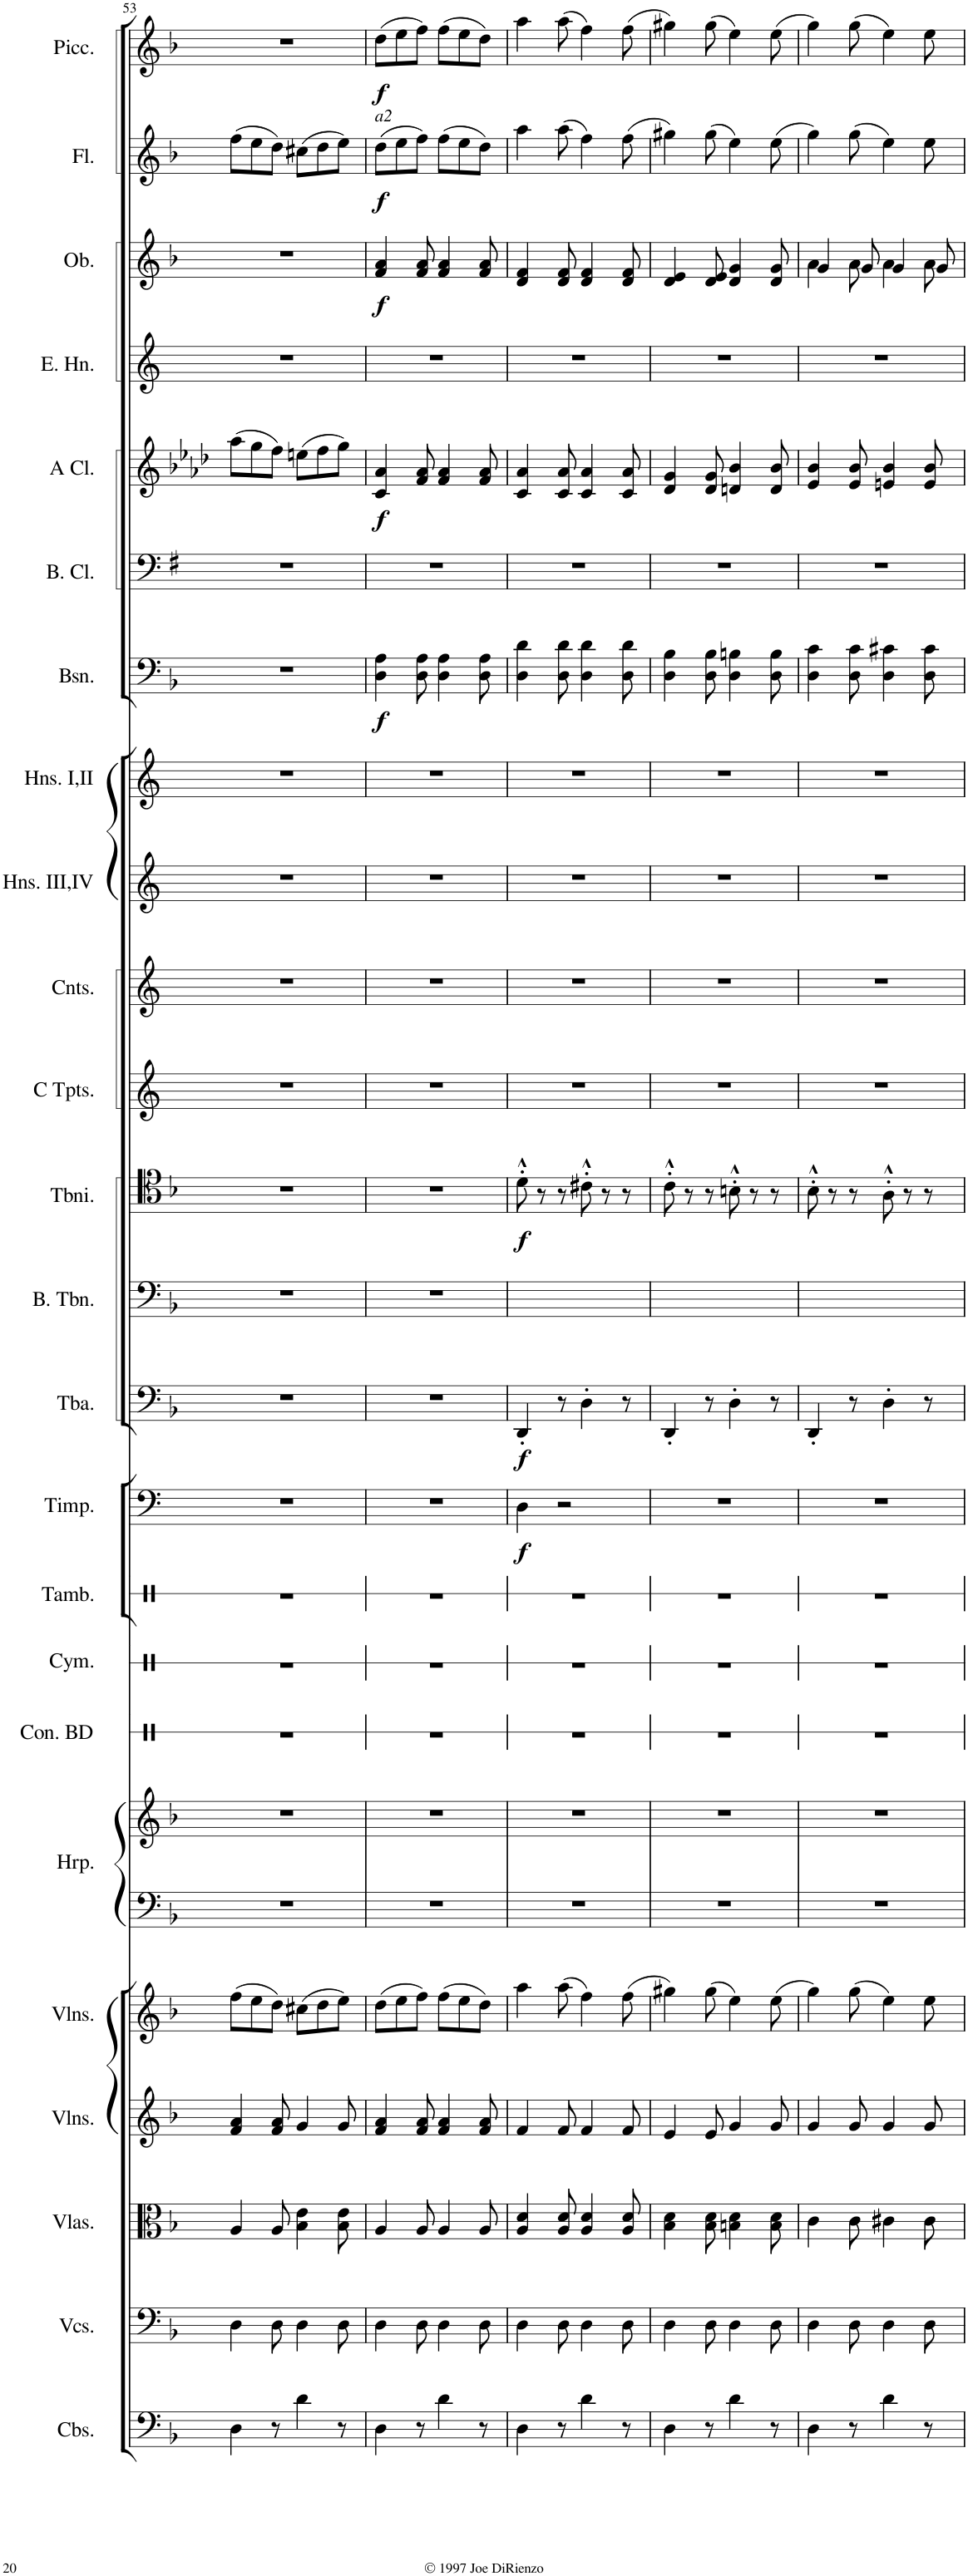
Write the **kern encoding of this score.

**kern	**kern	**kern	**kern	**kern	**kern	**kern	**kern	**kern	**kern	**kern	**dynam	**kern	**dynam	**kern	**kern	**dynam	**kern	**kern	**kern	**kern	**kern	**dynam	**kern	**kern	**dynam	**kern	**kern	**dynam	**kern	**dynam	**kern	**dynam
*part24	*part23	*part22	*part21	*part20	*part19	*part19	*part18	*part17	*part16	*part15	*part15	*part14	*part14	*part13	*part12	*part12	*part11	*part10	*part9	*part8	*part7	*part7	*part6	*part5	*part5	*part4	*part3	*part3	*part2	*part2	*part1	*part1
*staff25	*staff24	*staff23	*staff22	*staff21	*staff20	*staff19	*staff18	*staff17	*staff16	*staff15	*staff15	*staff14	*staff14	*staff13	*staff12	*staff12	*staff11	*staff10	*staff9	*staff8	*staff7	*staff7	*staff6	*staff5	*staff5	*staff4	*staff3	*staff3	*staff2	*staff2	*staff1	*staff1
*I"Contrabasses	*I"Violoncellos	*I"Violas	*I"Violins	*I"Violins	*I"Harp	*	*I"Concert Bass Drum	*I"Cymbal	*I"Tambourine	*I"Timpani	*	*I"Tuba	*	*I"Bass Trombone	*I"Trombones	*	*I"C Trumpets	*I"Cornets (C)	*I"Horns III,IV	*I"Horns I &amp; II	*I"Bassoons	*	*I"Bass Clarinet	*I"A Clarinets	*	*I"English Horn	*I"Oboes	*	*I"Flutes	*	*I"Piccolo	*
*I'Cbs.	*I'Vcs.	*I'Vlas.	*I'Vlns.	*I'Vlns.	*I'Hrp.	*	*I'Con. BD	*I'Cym.	*I'Tamb.	*I'Timp.	*	*I'Tba.	*	*I'B. Tbn.	*	*	*I'C Tpts.	*I'Cnts.	*I'Hns. III,IV	*I'Hns. I,II	*I'Bsn.	*	*I'B. Cl.	*I'A Cl.	*	*I'E. Hn.	*I'Ob.	*	*I'Fl.	*	*I'Picc.	*
!!LO:PB:g=z
*clefF4	*clefF4	*clefC3	*clefG2	*clefG2	*clefF4	*clefG2	*clefX	*clefX	*clefX	*clefF4	*	*clefF4	*	*clefF4	*clefC4	*	*clefG2	*clefG2	*clefG2	*clefG2	*clefF4	*	*clefF4	*clefG2	*	*clefG2	*clefG2	*	*clefG2	*	*clefG2	*
*Trd7c12	*	*	*	*Trd1c2	*Trd1c2	*Trd1c2	*	*	*	*	*	*	*	*Trd1c2	*	*	*	*	*Trd4c7	*Trd4c7	*	*	*Trd1c2	*Trd2c3	*	*Trd4c7	*	*	*	*	*Trd-7c-12	*
*k[b-]	*k[b-]	*k[b-]	*k[b-]	*k[b-]	*k[b-]	*k[b-]	*k[]	*k[]	*k[]	*k[]	*	*k[b-]	*	*k[b-]	*k[b-]	*	*k[]	*k[]	*k[]	*k[]	*k[b-]	*	*k[f#]	*k[b-e-a-d-]	*	*k[]	*k[b-]	*	*k[b-]	*	*k[b-]	*
*M6/8	*M6/8	*M6/8	*M6/8	*M6/8	*M6/8	*M6/8	*M6/8	*M6/8	*M6/8	*M6/8	*	*M6/8	*	*M6/8	*M6/8	*	*M6/8	*M6/8	*M6/8	*M6/8	*M6/8	*	*M6/8	*M6/8	*	*M6/8	*M6/8	*	*M6/8	*	*M6/8	*
=53	=53	=53	=53	=53	=53	=53	=53	=53	=53	=53	=53	=53	=53	=53	=53	=53	=53	=53	=53	=53	=53	=53	=53	=53	=53	=53	=53	=53	=53	=53	=53	=53
4D'\	4D'\	4A'/	4f/' 4a/'	(8ff\L	2.r	2.r	2.r	2.r	2.r	2.r	.	2.r	.	2.r	2.r	.	2.r	2.r	2.r	2.r	2.r	.	2.r	(8aa-\L	.	2.r	2.r	.	(8ff\L	.	2.r	.
.	.	.	.	8ee\	.	.	.	.	.	.	.	.	.	.	.	.	.	.	.	.	.	.	.	8gg\	.	.	.	.	8ee\	.	.	.
8r	8D'\	8A'/	8f/' 8a/'	8dd\J)	.	.	.	.	.	.	.	.	.	.	.	.	.	.	.	.	.	.	.	8ff\J)	.	.	.	.	8dd\J)	.	.	.
4d'\	4D'\	4B-\' 4e\'	4g'/	(8cc#X\L	.	.	.	.	.	.	.	.	.	.	.	.	.	.	.	.	.	.	.	(8een\L	.	.	.	.	(8cc#X\L	.	.	.
.	.	.	.	8dd\	.	.	.	.	.	.	.	.	.	.	.	.	.	.	.	.	.	.	.	8ff\	.	.	.	.	8dd\	.	.	.
8r	8D'\	8B-\' 8e\'	8g'/	8ee\J)	.	.	.	.	.	.	.	.	.	.	.	.	.	.	.	.	.	.	.	8gg\J)	.	.	.	.	8ee\J)	.	.	.
=54	=54	=54	=54	=54	=54	=54	=54	=54	=54	=54	=54	=54	=54	=54	=54	=54	=54	=54	=54	=54	=54	=54	=54	=54	=54	=54	=54	=54	=54	=54	=54	=54
!	!	!	!	!	!	!	!	!	!	!	!	!	!	!	!	!	!	!	!	!	!	!	!	!	!	!	!	!	!LO:TX:a:i:t=a2	!	!	!
!	!	!	!	!	!	!	!	!	!	!	!	!	!	!	!	!	!	!	!	!	!	!LO:DY:b	!	!	!LO:DY:b	!	!	!LO:DY:b	!	!LO:DY:b	!	!LO:DY:b
4D'\	4D'\	4A'/	4f/' 4a/'	(8dd\L	2.r	2.r	2.r	2.r	2.r	2.r	.	2.r	.	2.r	2.r	.	2.r	2.r	2.r	2.r	4D\' 4A\'	f	2.r	4c/' 4a-/'	f	2.r	4f/' 4a/'	f	(8dd\L	f	(8dd\L	f
.	.	.	.	8ee\	.	.	.	.	.	.	.	.	.	.	.	.	.	.	.	.	.	.	.	.	.	.	.	.	8ee\	.	8ee\	.
8r	8D'\	8A'/	8f/' 8a/'	8ff\J)	.	.	.	.	.	.	.	.	.	.	.	.	.	.	.	.	8D\' 8A\'	.	.	8f/' 8a-/'	.	.	8f/' 8a/'	.	8ff\J)	.	8ff\J)	.
4d'\	4D'\	4A'/	4f/' 4a/'	(8ff\L	.	.	.	.	.	.	.	.	.	.	.	.	.	.	.	.	4D\' 4A\'	.	.	4f/' 4a-/'	.	.	4f/' 4a/'	.	(8ff\L	.	(8ff\L	.
.	.	.	.	8ee\	.	.	.	.	.	.	.	.	.	.	.	.	.	.	.	.	.	.	.	.	.	.	.	.	8ee\	.	8ee\	.
8r	8D'\	8A'/	8f/' 8a/'	8dd\J)	.	.	.	.	.	.	.	.	.	.	.	.	.	.	.	.	8D\' 8A\'	.	.	8f/' 8a-/'	.	.	8f/' 8a/'	.	8dd\J)	.	8dd\J)	.
=55	=55	=55	=55	=55	=55	=55	=55	=55	=55	=55	=55	=55	=55	=55	=55	=55	=55	=55	=55	=55	=55	=55	=55	=55	=55	=55	=55	=55	=55	=55	=55	=55
!	!	!	!	!	!	!	!	!	!	!	!LO:DY:b	!	!LO:DY:b	!	!	!LO:DY:b	!	!	!	!	!	!	!	!	!	!	!	!	!	!	!	!
4D'\	4D'\	4A/' 4d/'	4f'/	4aa'\	2.r	2.r	2.r	2.r	2.r	4D\	f	4DD'/	f	8d'^^	8d'^^\	f	2.r	2.r	2.r	2.r	4D\' 4d\'	.	2.r	4c/' 4a-/'	.	2.r	4d/' 4f/'	.	4aa'\	.	4aa'\	.
.	.	.	.	.	.	.	.	.	.	.	.	.	.	8ryy	8r	.	.	.	.	.	.	.	.	.	.	.	.	.	.	.	.	.
8r	8D'\	8A/' 8d/'	8f'/	(8aa\	.	.	.	.	.	2r	.	8r	.	8ryy	8r	.	.	.	.	.	8D\' 8d\'	.	.	8c/' 8a-/'	.	.	8d/' 8f/'	.	(8aa\	.	(8aa\	.
4d'\	4D'\	4A/' 4d/'	4f'/	4ff'\)	.	.	.	.	.	.	.	4D'\	.	8c#X'^^	8c#X'^^\	.	.	.	.	.	4D\' 4d\'	.	.	4c/' 4a-/'	.	.	4d/' 4f/'	.	4ff'\)	.	4ff'\)	.
.	.	.	.	.	.	.	.	.	.	.	.	.	.	8ryy	8r	.	.	.	.	.	.	.	.	.	.	.	.	.	.	.	.	.
8r	8D'\	8A/' 8d/'	8f'/	(8ff\	.	.	.	.	.	.	.	8r	.	8ryy	8r	.	.	.	.	.	8D\' 8d\'	.	.	8c/' 8a-/'	.	.	8d/' 8f/'	.	(8ff\	.	(8ff\	.
=56	=56	=56	=56	=56	=56	=56	=56	=56	=56	=56	=56	=56	=56	=56	=56	=56	=56	=56	=56	=56	=56	=56	=56	=56	=56	=56	=56	=56	=56	=56	=56	=56
4D'\	4D'\	4B-\' 4d\'	4e'/	4gg#X'\)	2.r	2.r	2.r	2.r	2.r	2.r	.	4DD'/	.	8c'^^	8c'^^\	.	2.r	2.r	2.r	2.r	4D\' 4B-\'	.	2.r	4d-/' 4g/'	.	2.r	4d/' 4e/'	.	4gg#X'\)	.	4gg#X'\)	.
.	.	.	.	.	.	.	.	.	.	.	.	.	.	8ryy	8r	.	.	.	.	.	.	.	.	.	.	.	.	.	.	.	.	.
8r	8D'\	8B-\' 8d\'	8e'/	(8gg#\	.	.	.	.	.	.	.	8r	.	8ryy	8r	.	.	.	.	.	8D\' 8B-\'	.	.	8d-/' 8g/'	.	.	8d/' 8e/'	.	(8gg#\	.	(8gg#\	.
4d'\	4D'\	4Bn\' 4d\'	4g'/	4ee'\)	.	.	.	.	.	.	.	4D'\	.	8Bn'^^	8Bn'^^\	.	.	.	.	.	4D\' 4Bn\'	.	.	4dn/' 4b-/'	.	.	4d/' 4g/'	.	4ee'\)	.	4ee'\)	.
.	.	.	.	.	.	.	.	.	.	.	.	.	.	8ryy	8r	.	.	.	.	.	.	.	.	.	.	.	.	.	.	.	.	.
8r	8D'\	8B\' 8d\'	8g'/	(8ee\	.	.	.	.	.	.	.	8r	.	8ryy	8r	.	.	.	.	.	8D\' 8B\'	.	.	8d/' 8b-/'	.	.	8d/' 8g/'	.	(8ee\	.	(8ee\	.
=57	=57	=57	=57	=57	=57	=57	=57	=57	=57	=57	=57	=57	=57	=57	=57	=57	=57	=57	=57	=57	=57	=57	=57	=57	=57	=57	=57	=57	=57	=57	=57	=57
*	*	*	*	*	*	*	*	*	*	*	*	*	*	*	*	*	*	*	*	*	*	*	*	*	*	*	*^	*	*	*	*	*
4D'\	4D'\	4c'\	4g'/	4gg'\)	2.r	2.r	2.r	2.r	2.r	2.r	.	4DD'/	.	8B-'^^	8B-'^^\	.	2.r	2.r	2.r	2.r	4D\' 4c\'	.	2.r	4e-/' 4b-/'	.	2.r	4g'/	4a'\	.	4gg'\)	.	4gg'\)	.
.	.	.	.	.	.	.	.	.	.	.	.	.	.	8ryy	8r	.	.	.	.	.	.	.	.	.	.	.	.	.	.	.	.	.	.
8r	8D'\	8c'\	8g'/	(8gg'\	.	.	.	.	.	.	.	8r	.	8ryy	8r	.	.	.	.	.	8D\' 8c\'	.	.	8e-/' 8b-/'	.	.	8g'/	8a'\	.	(8gg'\	.	(8gg'\	.
4d'\	4D'\	4c#X'\	4g'/	4ee'\)	.	.	.	.	.	.	.	4D'\	.	8A'^^	8A'^^\	.	.	.	.	.	4D\' 4c#X\'	.	.	4en/' 4b-/'	.	.	4g'/	4a'\	.	4ee'\)	.	4ee'\)	.
.	.	.	.	.	.	.	.	.	.	.	.	.	.	8ryy	8r	.	.	.	.	.	.	.	.	.	.	.	.	.	.	.	.	.	.
8r	8D'\	8c#'\	8g'/	8ee'\	.	.	.	.	.	.	.	8r	.	8ryy	8r	.	.	.	.	.	8D\' 8c#\'	.	.	8e/' 8b-/'	.	.	8g'/	8a'\	.	8ee'\	.	8ee'\	.
*	*	*	*	*	*	*	*	*	*	*	*	*	*	*	*	*	*	*	*	*	*	*	*	*	*	*	*v	*v	*	*	*	*	*
=	=	=	=	=	=	=	=	=	=	=	=	=	=	=	=	=	=	=	=	=	=	=	=	=	=	=	=	=	=	=	=	=
*-	*-	*-	*-	*-	*-	*-	*-	*-	*-	*-	*-	*-	*-	*-	*-	*-	*-	*-	*-	*-	*-	*-	*-	*-	*-	*-	*-	*-	*-	*-	*-	*-
